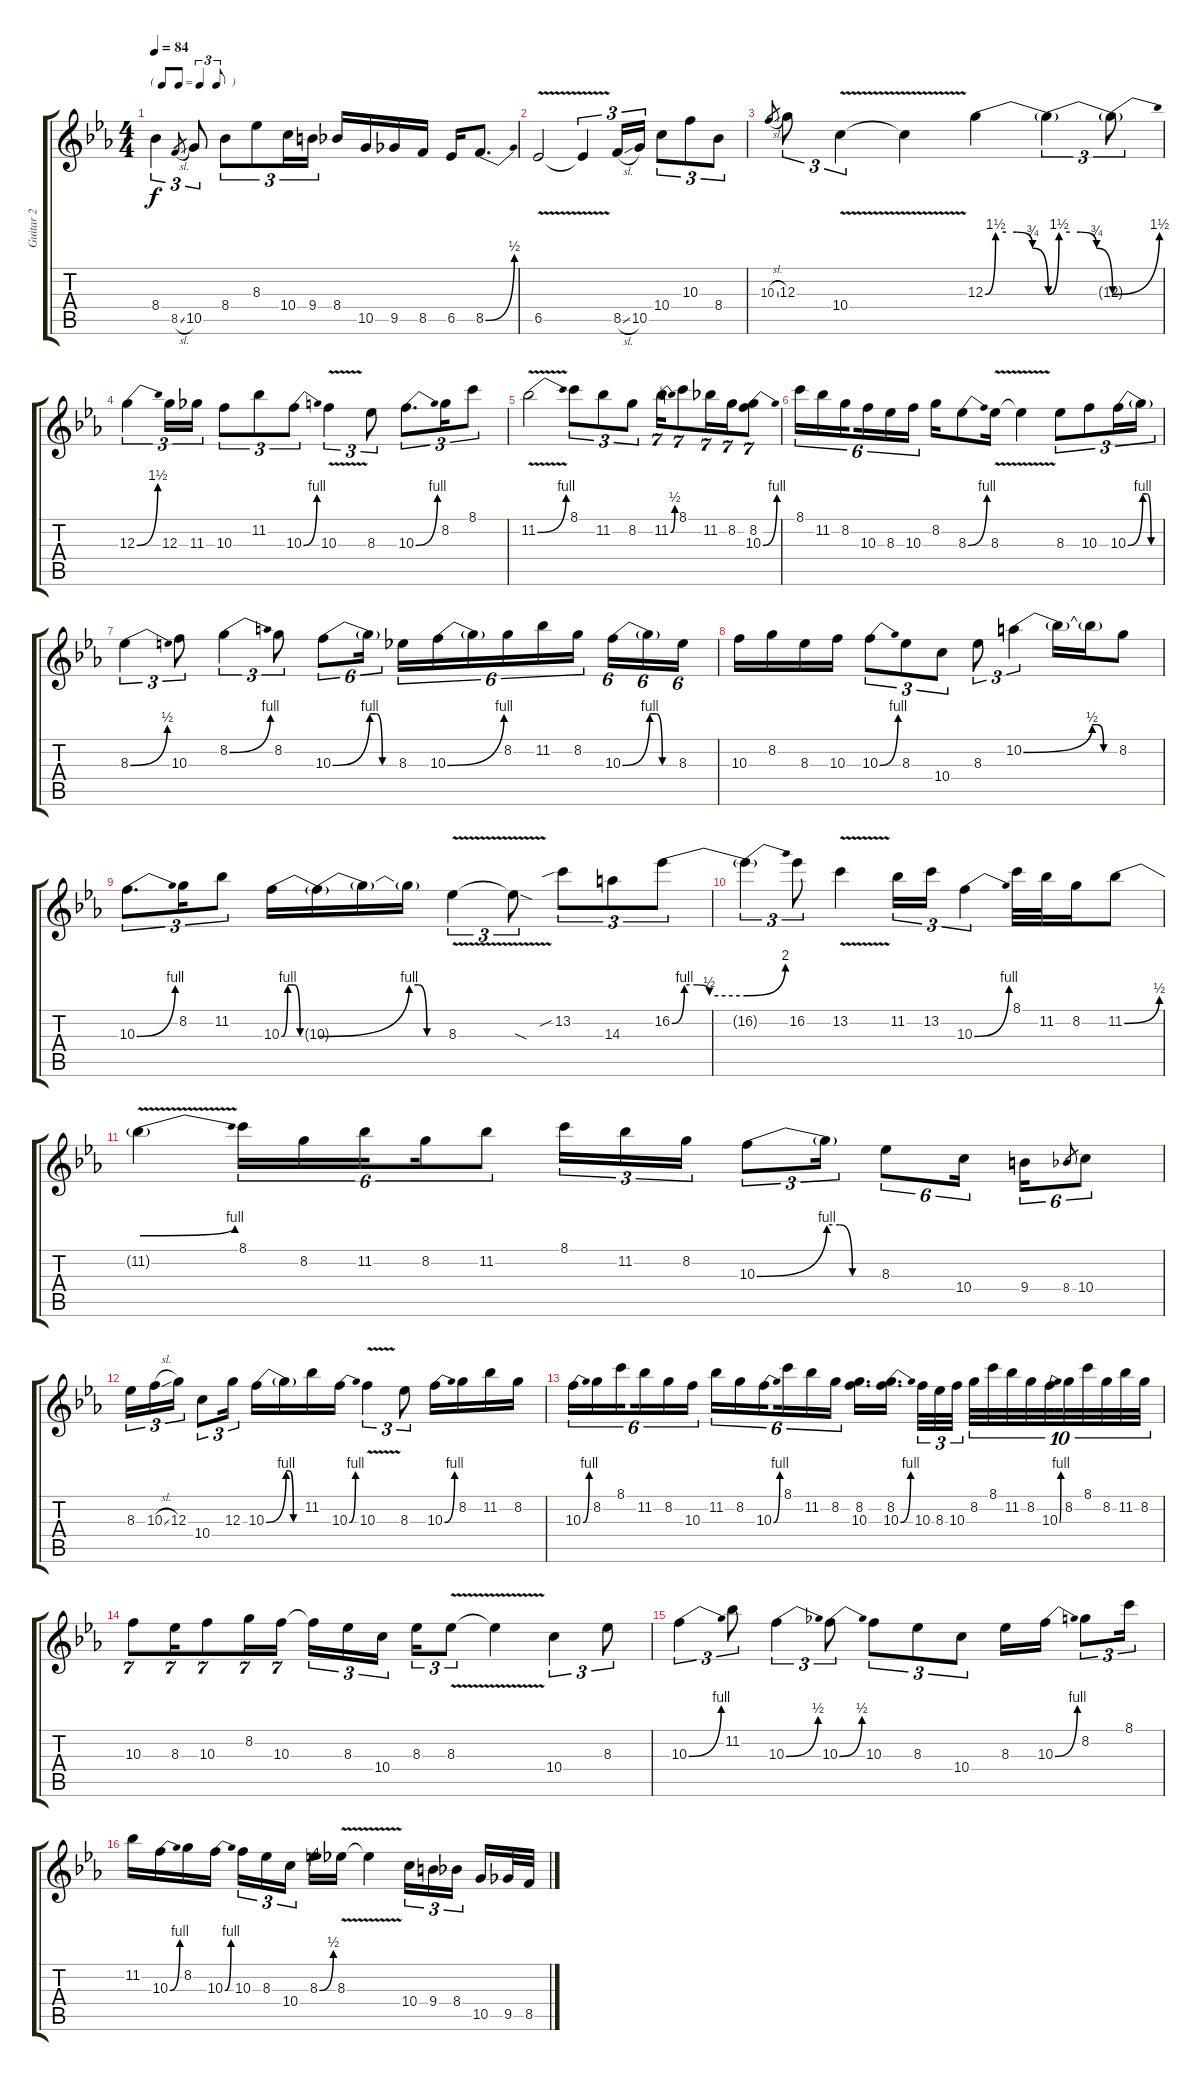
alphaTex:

\track ("Guitar 2" "Guitar 2") {instrument distortionguitar}
\staff {score tabs}
\tuning (E4 B3 G3 D3 A2 E2) {hide}
\ts (4 4)
\tf triplet8th
\tempo 84
\clef g2
\ks eb
8.4{t}.4{tu (3 2) dy f} 8.5{sl}.8{gr} 10.5.8{tu (3 2)} 8.4.8{tu (3 2)} 8.3.8{tu (3 2)} 10.4.16{tu (3 2)} 9.4.16{tu (3 2)} 8.4.16 10.5.16 9.5.16 8.5.16 6.5.16 8.5{be (bend 0 0 60 2)}.8{d} |
6.5{v}.2 6.5{t}.4{tu (3 2)} 8.5{sl}.16{tu (3 2)} 10.5.16{tu (3 2)} 10.4.8{tu (3 2)} 10.3.8{tu (3 2)} 8.4.8{tu (3 2)} |
10.3{sl}.8{gr} 12.3.8{tu (3 2)} 10.4{v}.4{tu (3 2)} 10.4{t}.4 12.3{be (custom 0 0 10 6 20 6 30 6 45 3 60 0)}.4 12.3{be (custom 0 0 10 6 20 6 30 6 45 3 60 0) t}.4{tu (3 2)} 12.3{be (bend 0 0 60 6) t}.8{tu (3 2)} |
12.3{be (bend 0 0 60 6)}.4{tu (3 2)} 12.3.16{tu (3 2)} 11.3.16{tu (3 2)} 10.3.8{tu (3 2)} 11.2.8{tu (3 2)} 10.3{be (bend 0 0 60 4)}.8{tu (3 2)} 10.3{v}.4{tu (3 2)} 8.3.8{tu (3 2)} 10.3{be (bend 0 0 60 4)}.8{d tu (3 2)} 8.2.16{tu (3 2)} 8.1.8{tu (3 2)} |
11.2{be (bend 0 0 60 4) v}.2 8.1.8{tu (3 2)} 11.2.8{tu (3 2)} 8.2.8{tu (3 2)} 11.2{be (bend 0 0 60 2)}.16{tu (7 4)} 8.1.8{tu (7 4)} 11.2.16{tu (7 4)} 8.2.16{tu (7 4)} (8.2 10.3{be (bend 0 0 60 4)}).8{tu (7 4)} |
8.1.16{tu (6 4)} 11.2.16{tu (6 4)} 8.2.16{tu (6 4) beam splitsecondary} 10.3.16{tu (6 4)} 8.3.16{tu (6 4)} 10.3.16{tu (6 4)} 8.2.16 8.3{be (bend 0 0 60 4)}.8 8.3{v}.16 8.3{t}.4 8.3.8{tu (3 2)} 10.3.8{tu (3 2)} 10.3{be (bend 0 0 60 4)}.16{tu (3 2)} 10.3{be (custom 0 4 15 4 30 0 60 0) t}.16{tu (3 2)} |
8.3{be (bend 0 0 60 2)}.4{tu (3 2)} 10.3.8{tu (3 2)} 8.2{be (bend 0 0 60 4)}.4{tu (3 2)} 8.2.8{tu (3 2)} 10.3{be (bend 0 0 60 4)}.8{tu (6 4)} 10.3{be (custom 0 4 15 4 30 0 60 0) t}.16{tu (6 4) beam splitsecondary} 8.3.16{tu (6 4)} 10.3{be (bend 0 0 60 4)}.16{tu (6 4)} 10.3{t}.16{tu (6 4)} 8.2.16{tu (6 4)} 11.2.16{tu (6 4)} 8.2.16{tu (6 4) beam splitsecondary} 10.3{be (bend 0 0 60 4)}.16{tu (6 4)} 10.3{be (custom 0 4 15 4 30 0 60 0) t}.16{tu (6 4)} 8.3.16{tu (6 4)} |
10.3.16 8.2.16 8.3.16 10.3.16 10.3{be (bend 0 0 60 4)}.8{tu (3 2)} 8.3.8{tu (3 2)} 10.4.8{tu (3 2)} 8.3.8{tu (3 2)} 10.2{be (bend 0 0 60 2)}.4{tu (3 2)} 10.2{t}.16 10.2{be (custom 0 2 15 2 30 0 60 0) t}.16 8.2.8 |
10.3{be (bend 0 0 60 4)}.8{d tu (3 2)} 8.2.16{tu (3 2)} 11.2.8{tu (3 2)} 10.3{be (custom 0 0 10 4 20 4 30 0 60 0)}.16 10.3{be (bend 0 0 60 4) t}.16 10.3{t}.16 10.3{be (custom 0 4 15 4 30 0 60 0) t}.16 8.3{v}.4{tu (3 2)} 8.3{sod t}.8{tu (3 2)} 13.2{sib}.8{tu (3 2)} 14.3.8{tu (3 2)} 16.2{be (custom 0 0 10 4 20 4 30 2 60 2)}.8{tu (3 2)} |
16.2{be (bend 0 2 60 8) t}.4{tu (3 2)} 16.2.8{tu (3 2)} 13.2{v}.4 11.2.16{tu (3 2)} 13.2.16{tu (3 2)} 10.3{be (bend 0 0 60 4)}.4{tu (3 2)} 8.1.32 11.2.32 8.2.16 11.2{be (bend 0 0 60 2)}.8 |
11.2{be (bend 0 2 60 4) v t}.4 8.1.16{tu (6 4)} 8.2.16{tu (6 4)} 11.2.16{tu (6 4) beam splitsecondary} 8.2.16{tu (6 4)} 11.2.8{tu (6 4)} 8.1.16{tu (3 2)} 11.2.16{tu (3 2)} 8.2.16{tu (3 2)} 10.3{be (bend 0 0 60 4)}.8{tu (3 2)} 10.3{be (custom 0 4 15 4 30 0 60 0) t}.16{tu (3 2)} 8.3.8{tu (6 4)} 10.4.16{tu (6 4) beam splitsecondary} 9.4.16{tu (6 4)} 8.4.8{gr} 10.4.8{tu (6 4)} |
8.3.16{tu (3 2)} 10.3{sl}.16{tu (3 2)} 12.3.16{tu (3 2)} 10.4.8{tu (3 2)} 12.3.16{tu (3 2)} 10.3{be (bend 0 0 60 4)}.16 10.3{be (custom 0 4 15 4 30 0 60 0) t}.16 11.2.16 10.3{be (bend 0 0 60 4)}.16 10.3{v}.4{tu (3 2)} 8.3.8{tu (3 2)} 10.3{be (bend 0 0 60 4)}.16 8.2.16 11.2.16 8.2.16 |
10.3{be (bend 0 0 60 4)}.16{tu (6 4)} 8.2.16{tu (6 4)} 8.1.16{tu (6 4) beam splitsecondary} 11.2.16{tu (6 4)} 8.2.16{tu (6 4)} 10.3.16{tu (6 4)} 11.2.16{tu (6 4)} 8.2.16{tu (6 4)} 10.3{be (bend 0 0 60 4)}.16{tu (6 4) beam splitsecondary} 8.1.16{tu (6 4)} 11.2.16{tu (6 4)} 8.2.16{tu (6 4)} (8.2 10.3).16{d} (8.2 10.3{be (bend 0 0 60 4)}).16{d beam splitsecondary} 10.3.32{tu (3 2)} 8.3.32{tu (3 2)} 10.3.32{tu (3 2)} 8.2.32{tu (10 8)} 8.1.32{tu (10 8)} 11.2.32{tu (10 8)} 8.2.32{tu (10 8)} 10.3{be (bend 0 0 60 4)}.32{tu (10 8) beam splitsecondary} 8.2.32{tu (10 8)} 8.1.32{tu (10 8)} 8.2.32{tu (10 8)} 11.2.32{tu (10 8)} 8.2.32{tu (10 8)} |
10.3.8{tu (7 4)} 8.3.16{tu (7 4)} 10.3.8{tu (7 4)} 8.2.16{tu (7 4)} 10.3.16{tu (7 4)} 10.3{t}.16{tu (3 2)} 8.3.16{tu (3 2)} 10.4.16{tu (3 2) beam splitsecondary} 8.3.16{tu (3 2)} 8.3{v}.8{tu (3 2)} 8.3{t}.4 10.4.4{tu (3 2)} 8.3.8{tu (3 2)} |
10.3{be (bend 0 0 60 4)}.4{tu (3 2)} 11.2.8{tu (3 2)} 10.3{be (bend 0 0 60 2)}.4{tu (3 2)} 10.3{be (bend 0 0 60 2)}.8{tu (3 2)} 10.3.8{tu (3 2)} 8.3.8{tu (3 2)} 10.4.8{tu (3 2)} 8.3.16 10.3{be (bend 0 0 60 4)}.16 8.2.8{tu (3 2)} 8.1.16{tu (3 2)} |
11.2.16 10.3{be (bend 0 0 60 4)}.16 8.2.16 10.3{be (bend 0 0 60 4)}.16 10.3.16{tu (3 2)} 8.3.16{tu (3 2)} 10.4.16{tu (3 2) beam splitsecondary} 8.3{be (bend 0 0 60 2)}.16 8.3{v}.16 8.3{t}.4 10.4.16{tu (3 2)} 9.4.16{tu (3 2)} 8.4.16{tu (3 2) beam splitsecondary} 10.5.16 9.5.32 8.5{sl}.32
